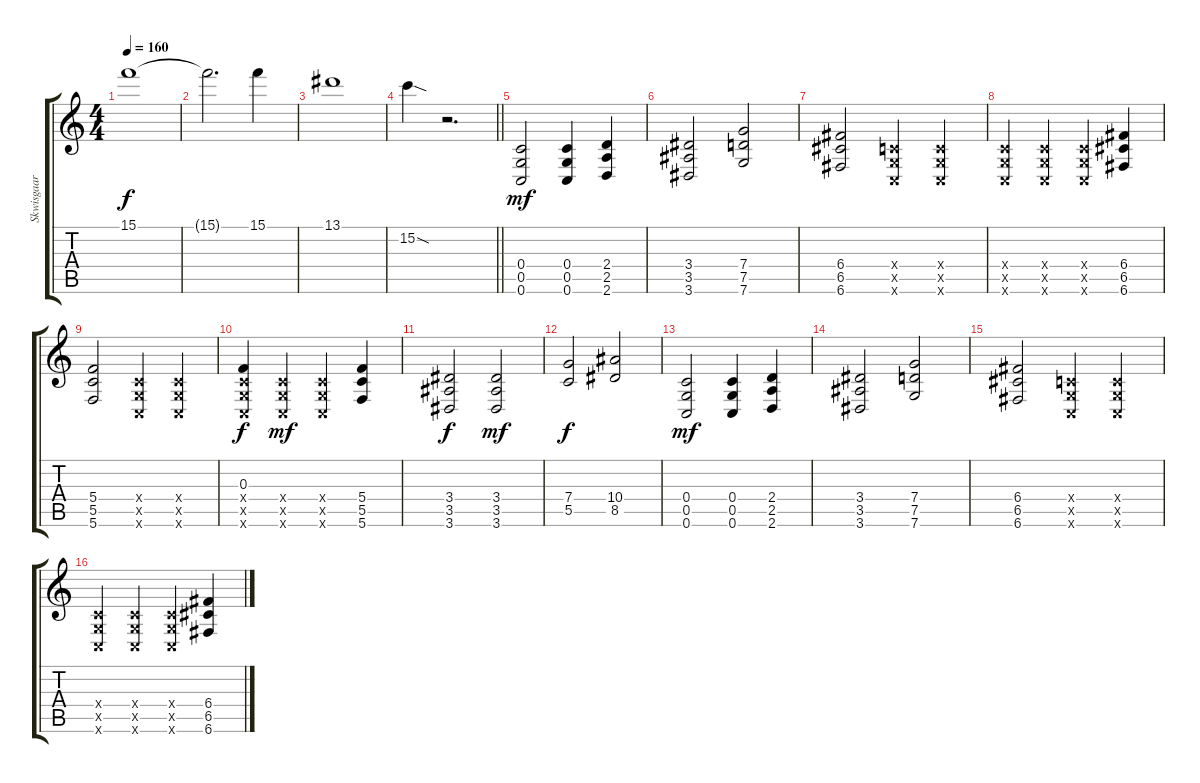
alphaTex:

\track ("Skwisgaar" "Skwisgaar") {instrument distortionguitar}
\staff {score tabs}
\tuning (D4 A3 F3 C3 G2 C2) {hide}
\ts (4 4)
\tempo 160
\clef g2
\ks c
15.1.1{dy f} |
15.1{t}.2{d} 15.1.4 |
13.1.1 |
\barLineRight lightlight
15.2{sod}.4 r.2{d} |
(0.4 0.5 0.6).2{dy mf} (0.4 0.5 0.6).4 (2.4 2.5 2.6).4 |
(3.4 3.5 3.6).2 (7.4 7.5 7.6).2 |
(6.4 6.5 6.6).2 (0.4{x} 0.5{x} 0.6{x}).4 (0.4{x} 0.5{x} 0.6{x}).4 |
(0.4{x} 0.5{x} 0.6{x}).4 (0.4{x} 0.5{x} 0.6{x}).4 (0.4{x} 0.5{x} 0.6{x}).4 (6.4 6.5 6.6).4 |
(5.4 5.5 5.6).2 (0.4{x} 0.5{x} 0.6{x}).4 (0.4{x} 0.5{x} 0.6{x}).4 |
(0.3 0.4{x} 0.5{x} 0.6{x}).4{dy f} (0.4{x} 0.5{x} 0.6{x}).4{dy mf} (0.4{x} 0.5{x} 0.6{x}).4 (5.4 5.5 5.6).4 |
(3.4 3.5 3.6).2{dy f} (3.4 3.5 3.6).2{dy mf} |
(7.4 5.5).2{dy f} (10.4 8.5).2 |
(0.4 0.5 0.6).2{dy mf} (0.4 0.5 0.6).4 (2.4 2.5 2.6).4 |
(3.4 3.5 3.6).2 (7.4 7.5 7.6).2 |
(6.4 6.5 6.6).2 (0.4{x} 0.5{x} 0.6{x}).4 (0.4{x} 0.5{x} 0.6{x}).4 |
(0.4{x} 0.5{x} 0.6{x}).4 (0.4{x} 0.5{x} 0.6{x}).4 (0.4{x} 0.5{x} 0.6{x}).4 (6.4 6.5 6.6).4
